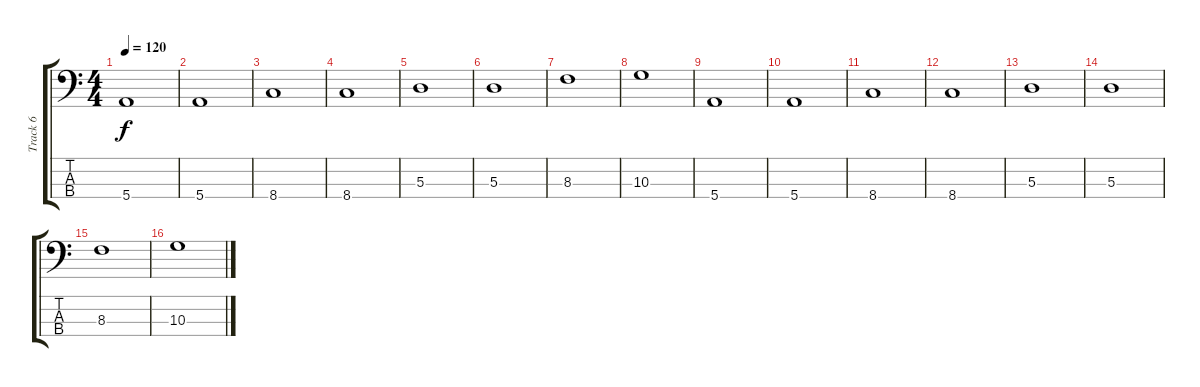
\track ("Track 6" "Track 6") {instrument electricbassfinger}
\staff {score tabs}
\tuning (G2 D2 A1 E1) {hide}
\ts (4 4)
\tempo 120
\clef f4
\ks c
5.4.1{dy f} |
5.4.1 |
8.4.1 |
8.4.1 |
5.3.1 |
5.3.1 |
8.3.1 |
10.3.1 |
5.4.1 |
5.4.1 |
8.4.1 |
8.4.1 |
5.3.1 |
5.3.1 |
8.3.1 |
10.3.1
